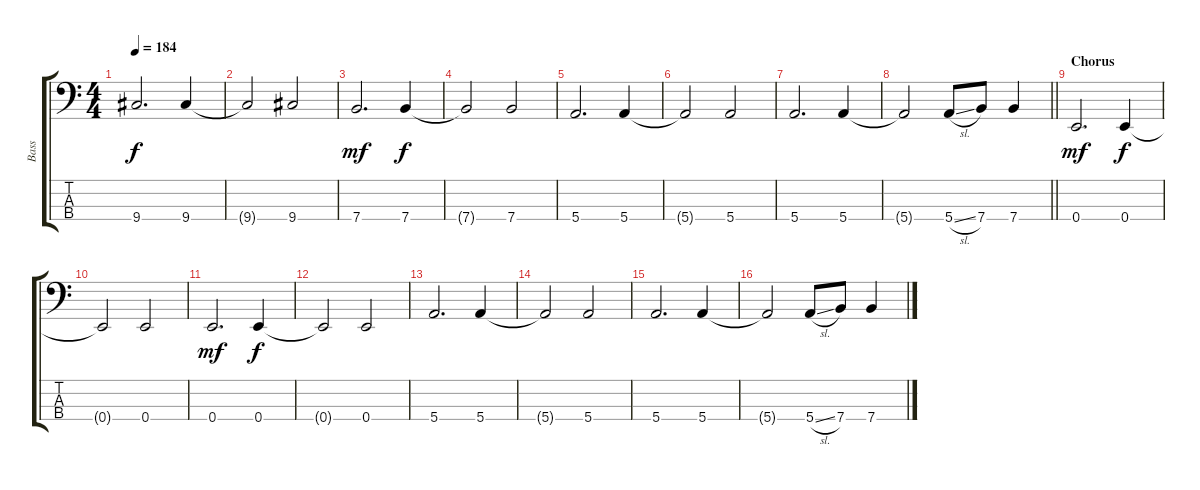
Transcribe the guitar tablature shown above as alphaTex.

\track ("Bass" "Bass") {instrument electricbasspick}
\staff {score tabs}
\tuning (Gb2 E2 B1 E1) {hide}
\ts (4 4)
\tempo 184
\clef f4
\ks c
9.4.2{d dy f} 9.4.4 |
9.4{t}.2 9.4.2 |
7.4.2{d dy mf} 7.4.4{dy f} |
7.4{t}.2 7.4.2 |
5.4.2{d} 5.4.4 |
5.4{t}.2 5.4.2 |
5.4.2{d} 5.4.4 |
\barLineRight lightlight
5.4{t}.2 5.4{sl}.8 7.4.8 7.4.4 |
\section ("" "Chorus")
0.4.2{d dy mf} 0.4.4{dy f} |
0.4{t}.2 0.4.2 |
0.4.2{d dy mf} 0.4.4{dy f} |
0.4{t}.2 0.4.2 |
5.4.2{d} 5.4.4 |
5.4{t}.2 5.4.2 |
5.4.2{d} 5.4.4 |
5.4{t}.2 5.4{sl}.8 7.4.8 7.4.4
